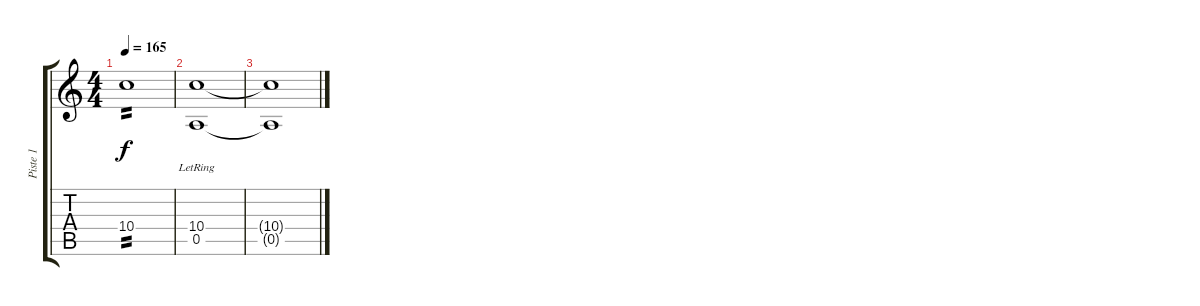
\track ("Piste 1" "Piste 1") {instrument overdrivenguitar}
\staff {score tabs}
\tuning (E4 B3 G3 D3 A2 E2) {hide}
\ts (4 4)
\tempo 165
\clef g2
\ks c
10.4.1{tp 2 dy f} |
(10.4{lr} 0.5{lr}).1 |
(10.4{t} 0.5{t}).1
